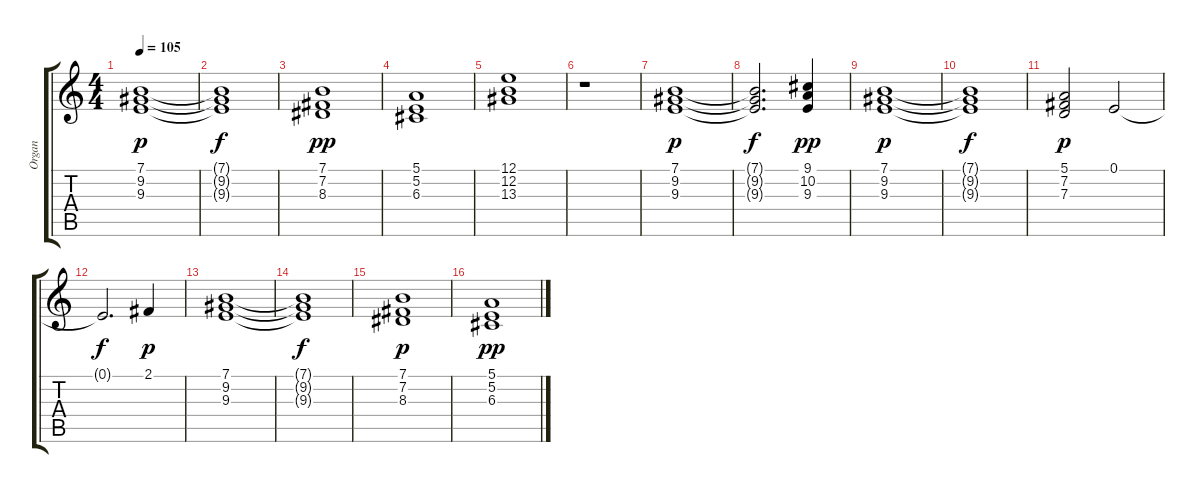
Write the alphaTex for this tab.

\track ("Organ" "Organ") {instrument churchorgan}
\staff {score tabs}
\tuning (E4 B3 G3 D3 A2 E2) {hide}
\ts (4 4)
\tempo 105
\clef g2
\ks c
(7.1 9.2 9.3).1{dy p} |
(7.1{t} 9.2{t} 9.3{t}).1{dy f} |
(7.1 7.2 8.3).1{dy pp} |
(5.1 5.2 6.3).1 |
(12.1 12.2 13.3).1 |
r.1 |
(7.1 9.2 9.3).1{dy p} |
(7.1{t} 9.2{t} 9.3{t}).2{d dy f} (9.1 10.2 9.3).4{dy pp} |
(7.1 9.2 9.3).1{dy p} |
(7.1{t} 9.2{t} 9.3{t}).1{dy f} |
(5.1 7.2 7.3).2{dy p} 0.1.2 |
0.1{t}.2{d dy f} 2.1.4{dy p} |
(7.1 9.2 9.3).1 |
(7.1{t} 9.2{t} 9.3{t}).1{dy f} |
(7.1 7.2 8.3).1{dy p} |
(5.1 5.2 6.3).1{dy pp}
